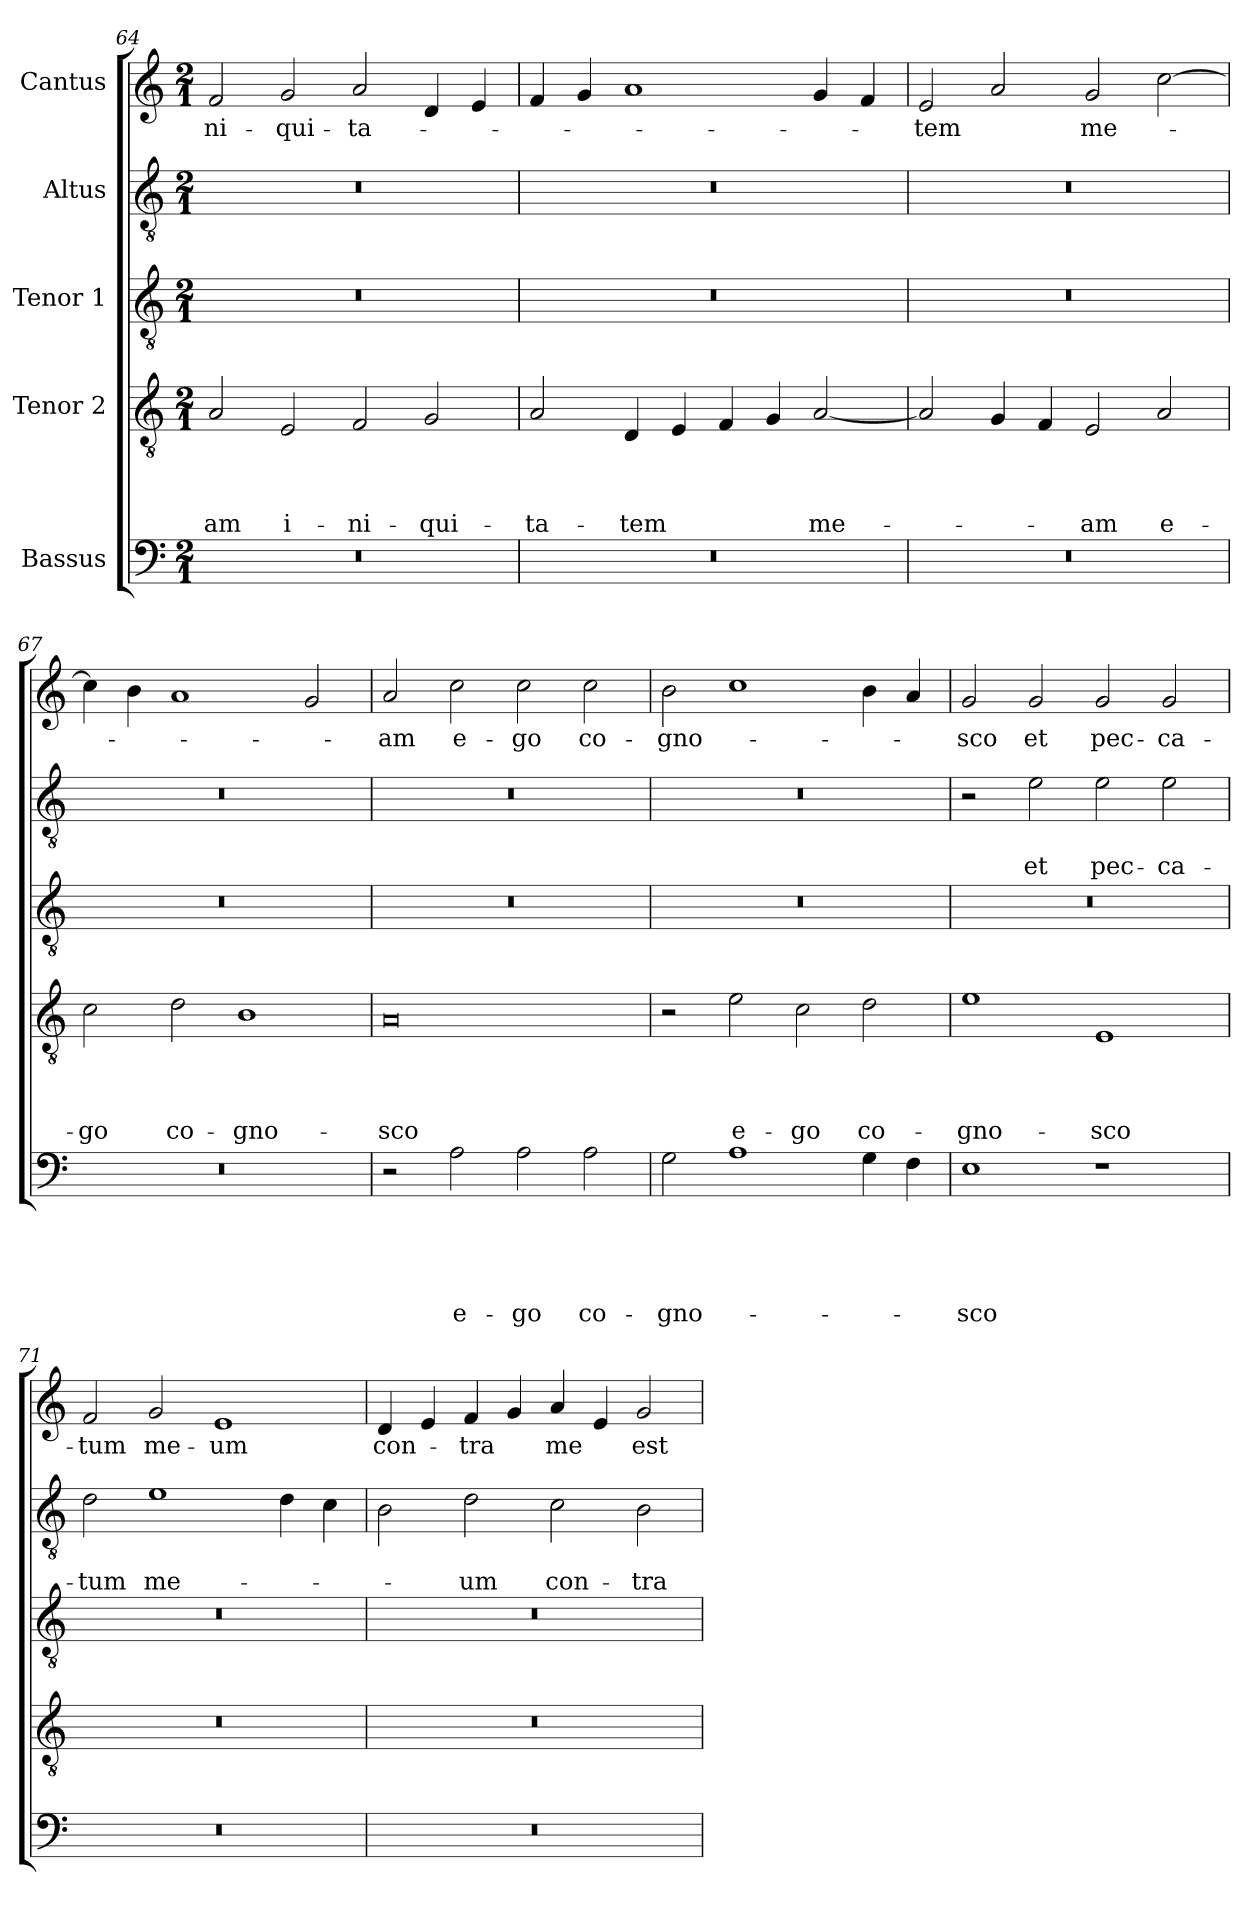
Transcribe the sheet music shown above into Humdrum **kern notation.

**kern	**text	**text	**text	**text	**text	**kern	**text	**text	**text	**text	**kern	**kern	**text	**text	**kern	**text
*part5	*part5	*part5	*part5	*part5	*part5	*part4	*part4	*part4	*part4	*part4	*part3	*part2	*part2	*part2	*part1	*part1
*staff5	*staff5	*staff5	*staff5	*staff5	*staff5	*staff4	*staff4	*staff4	*staff4	*staff4	*staff3	*staff2	*staff2	*staff2	*staff1	*staff1
*I"Bassus	*	*	*	*	*	*I"Tenor 2	*	*	*	*	*I"Tenor 1	*I"Altus	*	*	*I"Cantus	*
*clefF4	*	*	*	*	*	*clefGv2	*	*	*	*	*clefGv2	*clefGv2	*	*	*clefG2	*
*k[]	*	*	*	*	*	*k[]	*	*	*	*	*k[]	*k[]	*	*	*k[]	*
*C:	*	*	*	*	*	*C:	*	*	*	*	*C:	*C:	*	*	*C:	*
*M2/1	*	*	*	*	*	*M2/1	*	*	*	*	*M2/1	*M2/1	*	*	*M2/1	*
=64	=64	=64	=64	=64	=64	=64	=64	=64	=64	=64	=64	=64	=64	=64	=64	=64
!	!	!	!	!	!	!	!	!	!	!LO:LY:b	!	!	!	!	!	!LO:LY:b
0r	.	.	.	.	.	2A/	.	.	.	-am	0r	0r	.	.	2f/	-ni-
!	!	!	!	!	!	!	!	!	!	!LO:LY:b	!	!	!	!	!	!LO:LY:b
.	.	.	.	.	.	2E/	.	.	.	i-	.	.	.	.	2g/	-qui-
!	!	!	!	!	!	!	!	!	!	!LO:LY:b	!	!	!	!	!	!LO:LY:b
.	.	.	.	.	.	2F/	.	.	.	-ni-	.	.	.	.	2a/	-ta-
!	!	!	!	!	!	!	!	!	!	!LO:LY:b	!	!	!	!	!	!
.	.	.	.	.	.	2G/	.	.	.	-qui-	.	.	.	.	4d/	.
.	.	.	.	.	.	.	.	.	.	.	.	.	.	.	4e/	.
=65	=65	=65	=65	=65	=65	=65	=65	=65	=65	=65	=65	=65	=65	=65	=65	=65
!	!	!	!	!	!	!	!	!	!	!LO:LY:b	!	!	!	!	!	!
0r	.	.	.	.	.	2A/	.	.	.	-ta-	0r	0r	.	.	4f/	.
.	.	.	.	.	.	.	.	.	.	.	.	.	.	.	4g/	.
!	!	!	!	!	!	!	!	!	!	!LO:LY:b	!	!	!	!	!	!
.	.	.	.	.	.	4D/	.	.	.	-tem	.	.	.	.	1a	.
.	.	.	.	.	.	4E/	.	.	.	.	.	.	.	.	.	.
.	.	.	.	.	.	4F/	.	.	.	.	.	.	.	.	.	.
.	.	.	.	.	.	4G/	.	.	.	.	.	.	.	.	.	.
!	!	!	!	!	!	!	!	!	!	!LO:LY:b	!	!	!	!	!	!
.	.	.	.	.	.	[2A/	.	.	.	me-	.	.	.	.	4g/	.
.	.	.	.	.	.	.	.	.	.	.	.	.	.	.	4f/	.
=66	=66	=66	=66	=66	=66	=66	=66	=66	=66	=66	=66	=66	=66	=66	=66	=66
!	!	!	!	!	!	!	!	!	!	!	!	!	!	!	!	!LO:LY:b
0r	.	.	.	.	.	2A/]	.	.	.	.	0r	0r	.	.	2e/	-tem
.	.	.	.	.	.	4G/	.	.	.	.	.	.	.	.	2a/	.
.	.	.	.	.	.	4F/	.	.	.	.	.	.	.	.	.	.
!	!	!	!	!	!	!	!	!	!	!LO:LY:b	!	!	!	!	!	!LO:LY:b
.	.	.	.	.	.	2E/	.	.	.	-am	.	.	.	.	2g/	me-
!	!	!	!	!	!	!	!	!	!	!LO:LY:b	!	!	!	!	!	!
.	.	.	.	.	.	2A/	.	.	.	e-	.	.	.	.	[2cc\	.
!!LO:LB:g=z
=67	=67	=67	=67	=67	=67	=67	=67	=67	=67	=67	=67	=67	=67	=67	=67	=67
!	!	!	!	!	!	!	!	!	!	!LO:LY:b	!	!	!	!	!	!
0r	.	.	.	.	.	2c\	.	.	.	-go	0r	0r	.	.	4cc\]	.
.	.	.	.	.	.	.	.	.	.	.	.	.	.	.	4b\	.
!	!	!	!	!	!	!	!	!	!	!LO:LY:b	!	!	!	!	!	!
.	.	.	.	.	.	2d\	.	.	.	co-	.	.	.	.	1a	.
!	!	!	!	!	!	!	!	!	!	!LO:LY:b	!	!	!	!	!	!
.	.	.	.	.	.	1B	.	.	.	-gno-	.	.	.	.	.	.
.	.	.	.	.	.	.	.	.	.	.	.	.	.	.	2g/	.
=68	=68	=68	=68	=68	=68	=68	=68	=68	=68	=68	=68	=68	=68	=68	=68	=68
!	!	!	!	!	!	!	!	!	!	!LO:LY:b	!	!	!	!	!	!LO:LY:b
2r	.	.	.	.	.	0A	.	.	.	-sco	0r	0r	.	.	2a/	-am
!	!	!	!	!	!LO:LY:b	!	!	!	!	!	!	!	!	!	!	!LO:LY:b
2A\	.	.	.	.	e-	.	.	.	.	.	.	.	.	.	2cc\	e-
!	!	!	!	!	!LO:LY:b	!	!	!	!	!	!	!	!	!	!	!LO:LY:b
2A\	.	.	.	.	-go	.	.	.	.	.	.	.	.	.	2cc\	-go
!	!	!	!	!	!LO:LY:b	!	!	!	!	!	!	!	!	!	!	!LO:LY:b
2A\	.	.	.	.	co-	.	.	.	.	.	.	.	.	.	2cc\	co-
=69	=69	=69	=69	=69	=69	=69	=69	=69	=69	=69	=69	=69	=69	=69	=69	=69
!	!	!	!	!	!LO:LY:b	!	!	!	!	!	!	!	!	!	!	!LO:LY:b
2G\	.	.	.	.	-gno-	2r	.	.	.	.	0r	0r	.	.	2b\	-gno-
!	!	!	!	!	!	!	!	!	!	!LO:LY:b	!	!	!	!	!	!
1A	.	.	.	.	.	2e\	.	.	.	e-	.	.	.	.	1cc	.
!	!	!	!	!	!	!	!	!	!	!LO:LY:b	!	!	!	!	!	!
.	.	.	.	.	.	2c\	.	.	.	-go	.	.	.	.	.	.
!	!	!	!	!	!	!	!	!	!	!LO:LY:b	!	!	!	!	!	!
4G\	.	.	.	.	.	2d\	.	.	.	co-	.	.	.	.	4b\	.
4F\	.	.	.	.	.	.	.	.	.	.	.	.	.	.	4a/	.
=70	=70	=70	=70	=70	=70	=70	=70	=70	=70	=70	=70	=70	=70	=70	=70	=70
!	!	!	!	!	!LO:LY:b	!	!	!	!	!LO:LY:b	!	!	!	!	!	!LO:LY:b
1E	.	.	.	.	-sco	1e	.	.	.	-gno-	0r	2r	.	.	2g/	-sco
!	!	!	!	!	!	!	!	!	!	!	!	!	!	!LO:LY:b	!	!LO:LY:b
.	.	.	.	.	.	.	.	.	.	.	.	2e\	.	et	2g/	et
!	!	!	!	!	!	!	!	!	!	!LO:LY:b	!	!	!	!LO:LY:b	!	!LO:LY:b
1r	.	.	.	.	.	1E	.	.	.	-sco	.	2e\	.	pec-	2g/	pec-
!	!	!	!	!	!	!	!	!	!	!	!	!	!	!LO:LY:b	!	!LO:LY:b
.	.	.	.	.	.	.	.	.	.	.	.	2e\	.	-ca-	2g/	-ca-
=71	=71	=71	=71	=71	=71	=71	=71	=71	=71	=71	=71	=71	=71	=71	=71	=71
!	!	!	!	!	!	!	!	!	!	!	!	!	!	!LO:LY:b	!	!LO:LY:b
0r	.	.	.	.	.	0r	.	.	.	.	0r	2d\	.	-tum	2f/	-tum
!	!	!	!	!	!	!	!	!	!	!	!	!	!	!LO:LY:b	!	!LO:LY:b
.	.	.	.	.	.	.	.	.	.	.	.	1e	.	me-	2g/	me-
!	!	!	!	!	!	!	!	!	!	!	!	!	!	!	!	!LO:LY:b
.	.	.	.	.	.	.	.	.	.	.	.	.	.	.	1e	-um
.	.	.	.	.	.	.	.	.	.	.	.	4d\	.	.	.	.
.	.	.	.	.	.	.	.	.	.	.	.	4c\	.	.	.	.
=72	=72	=72	=72	=72	=72	=72	=72	=72	=72	=72	=72	=72	=72	=72	=72	=72
!	!	!	!	!	!	!	!	!	!	!	!	!	!	!	!	!LO:LY:b
0r	.	.	.	.	.	0r	.	.	.	.	0r	2B\	.	.	4d/	con-
.	.	.	.	.	.	.	.	.	.	.	.	.	.	.	4e/	.
!	!	!	!	!	!	!	!	!	!	!	!	!	!	!LO:LY:b	!	!LO:LY:b
.	.	.	.	.	.	.	.	.	.	.	.	2d\	.	-um	4f/	-tra
.	.	.	.	.	.	.	.	.	.	.	.	.	.	.	4g/	.
!	!	!	!	!	!	!	!	!	!	!	!	!	!	!LO:LY:b	!	!LO:LY:b
.	.	.	.	.	.	.	.	.	.	.	.	2c\	.	con-	4a/	me
.	.	.	.	.	.	.	.	.	.	.	.	.	.	.	4e/	.
!	!	!	!	!	!	!	!	!	!	!	!	!	!	!LO:LY:b	!	!LO:LY:b
.	.	.	.	.	.	.	.	.	.	.	.	2B\	.	-tra	2g/	est
=	=	=	=	=	=	=	=	=	=	=	=	=	=	=	=	=
*-	*-	*-	*-	*-	*-	*-	*-	*-	*-	*-	*-	*-	*-	*-	*-	*-
